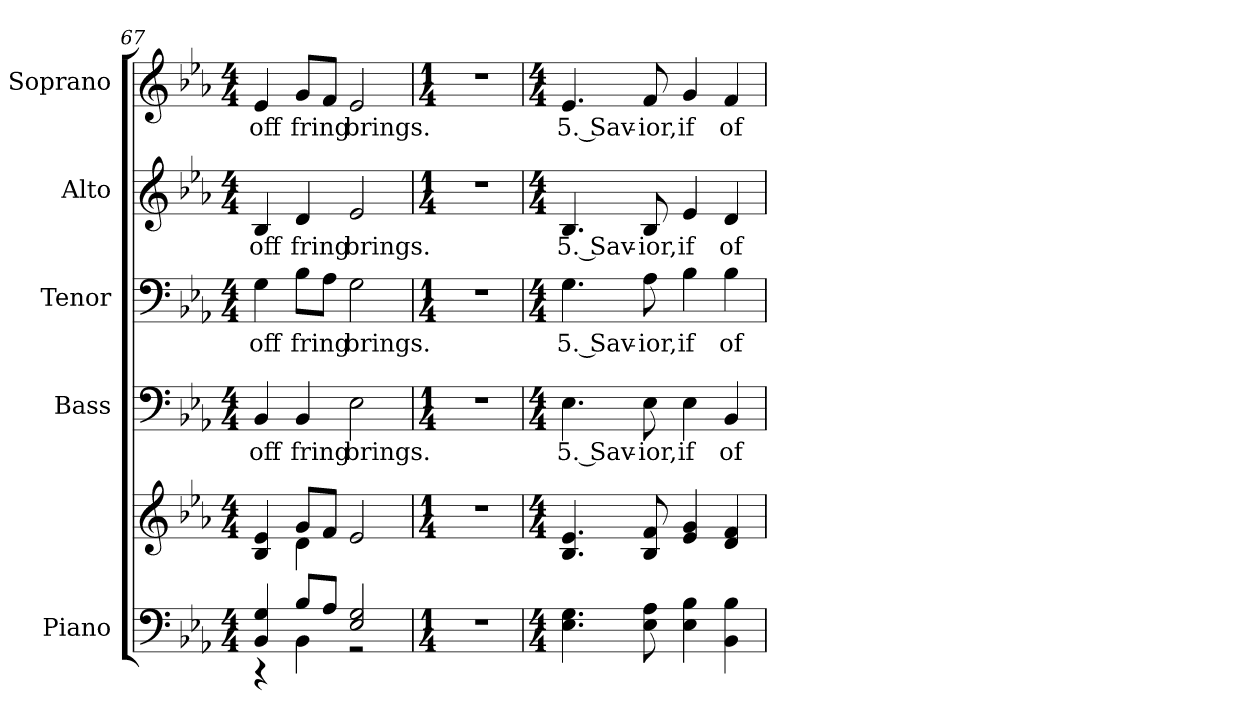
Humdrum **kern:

**kern	**kern	**kern	**text	**kern	**text	**kern	**text	**kern	**text
*part5	*part5	*part4	*part4	*part3	*part3	*part2	*part2	*part1	*part1
*staff6	*staff5	*staff4	*staff4	*staff3	*staff3	*staff2	*staff2	*staff1	*staff1
*I"Piano	*	*I"Bass	*	*I"Tenor	*	*I"Alto	*	*I"Soprano	*
*I'Pno.	*	*I'B.	*	*I'T.	*	*I'A.	*	*I'S.	*
!!LO:PB:g=z
*clefF4	*clefG2	*clefF4	*	*clefF4	*	*clefG2	*	*clefG2	*
*k[b-e-a-]	*k[b-e-a-]	*k[b-e-a-]	*	*k[b-e-a-]	*	*k[b-e-a-]	*	*k[b-e-a-]	*
*E-:	*E-:	*E-:	*	*E-:	*	*E-:	*	*E-:	*
*M4/4	*M4/4	*M4/4	*	*M4/4	*	*M4/4	*	*M4/4	*
=67	=67	=67	=67	=67	=67	=67	=67	=67	=67
*^	*^	*	*	*	*	*	*	*	*
!	!	!	!	!	!LO:LY:b:color=#000000	!	!	!	!	!	!
!	!	!	!	!	!	!	!LO:LY:b:color=#000000	!	!	!	!
!	!	!	!	!	!	!	!	!	!LO:LY:b:color=#000000	!	!
!	!	!	!	!	!	!	!	!	!	!	!LO:LY:b:color=#000000
4BB-i/ 4Gi	4r	4B-i/ 4e-i	4ryy	4BB-i/	off	4Gi\	off	4B-i/	off	4e-i/	off
!	!	!	!	!	!LO:LY:b:color=#000000	!	!	!	!	!	!
!	!	!	!	!	!	!	!LO:LY:b:color=#000000	!	!	!	!
!	!	!	!	!	!	!	!	!	!LO:LY:b:color=#000000	!	!
!	!	!	!	!	!	!	!	!	!	!	!LO:LY:b:color=#000000
8B-i/L	4BB-i\	8gi/L	4di\	4BB-i/	fring	8B-i\L	fring	4di/	fring	8gi/L	fring
8A-i/J	.	8fi/J	.	.	.	8A-i\J	.	.	.	8fi/J	.
!	!	!	!	!	!LO:LY:b:color=#000000	!	!	!	!	!	!
!	!	!	!	!	!	!	!LO:LY:b:color=#000000	!	!	!	!
!	!	!	!	!	!	!	!	!	!LO:LY:b:color=#000000	!	!
!	!	!	!	!	!	!	!	!	!	!	!LO:LY:b:color=#000000
2E-i/ 2Gi	2r	2e-i/	2ryy	2E-i\	brings.	2Gi\	brings.	2e-i/	brings.	2e-i/	brings.
*v	*v	*	*	*	*	*	*	*	*	*	*
*	*v	*v	*	*	*	*	*	*	*	*
=68	=68	=68	=68	=68	=68	=68	=68	=68	=68
*M1/4	*M1/4	*M1/4	*	*M1/4	*	*M1/4	*	*M1/4	*
*^	*^	*	*	*	*	*	*	*	*
!LO:N:vis=1	!	!LO:N:vis=1	!	!LO:N:vis=1	!	!LO:N:vis=1	!	!LO:N:vis=1	!	!LO:N:vis=1	!
*v	*v	*	*	*	*	*	*	*	*	*	*
*	*v	*v	*	*	*	*	*	*	*	*
4r	4r	4r	.	4r	.	4r	.	4r	.
!!LO:PB:g=z
=69	=69	=69	=69	=69	=69	=69	=69	=69	=69
*M4/4	*M4/4	*M4/4	*	*M4/4	*	*M4/4	*	*M4/4	*
!	!	!	!LO:LY:b:color=#000000	!	!	!	!	!	!
!	!	!	!	!	!LO:LY:b:color=#000000	!	!	!	!
!	!	!	!	!	!	!	!LO:LY:b:color=#000000	!	!
!	!	!	!	!	!	!	!	!	!LO:LY:b:color=#000000
4.E-i\ 4.Gi	4.B-i/ 4.e-i	4.E-i\	5. Sav-	4.Gi\	5. Sav-	4.B-i/	5. Sav-	4.e-i/	5. Sav-
!	!	!	!LO:LY:b:color=#000000	!	!	!	!	!	!
!	!	!	!	!	!LO:LY:b:color=#000000	!	!	!	!
!	!	!	!	!	!	!	!LO:LY:b:color=#000000	!	!
!	!	!	!	!	!	!	!	!	!LO:LY:b:color=#000000
8E-i\ 8A-i	8B-i/ 8fi	8E-i\	-ior,	8A-i\	-ior,	8B-i/	-ior,	8fi/	-ior,
!	!	!	!LO:LY:b:color=#000000	!	!	!	!	!	!
!	!	!	!	!	!LO:LY:b:color=#000000	!	!	!	!
!	!	!	!	!	!	!	!LO:LY:b:color=#000000	!	!
!	!	!	!	!	!	!	!	!	!LO:LY:b:color=#000000
4E-i\ 4B-i	4e-i/ 4gi	4E-i\	if	4B-i\	if	4e-i/	if	4gi/	if
!	!	!	!LO:LY:b:color=#000000	!	!	!	!	!	!
!	!	!	!	!	!LO:LY:b:color=#000000	!	!	!	!
!	!	!	!	!	!	!	!LO:LY:b:color=#000000	!	!
!	!	!	!	!	!	!	!	!	!LO:LY:b:color=#000000
4BB-i\ 4B-i	4di/ 4fi	4BB-i/	of	4B-i\	of	4di/	of	4fi/	of
=	=	=	=	=	=	=	=	=	=
*-	*-	*-	*-	*-	*-	*-	*-	*-	*-
